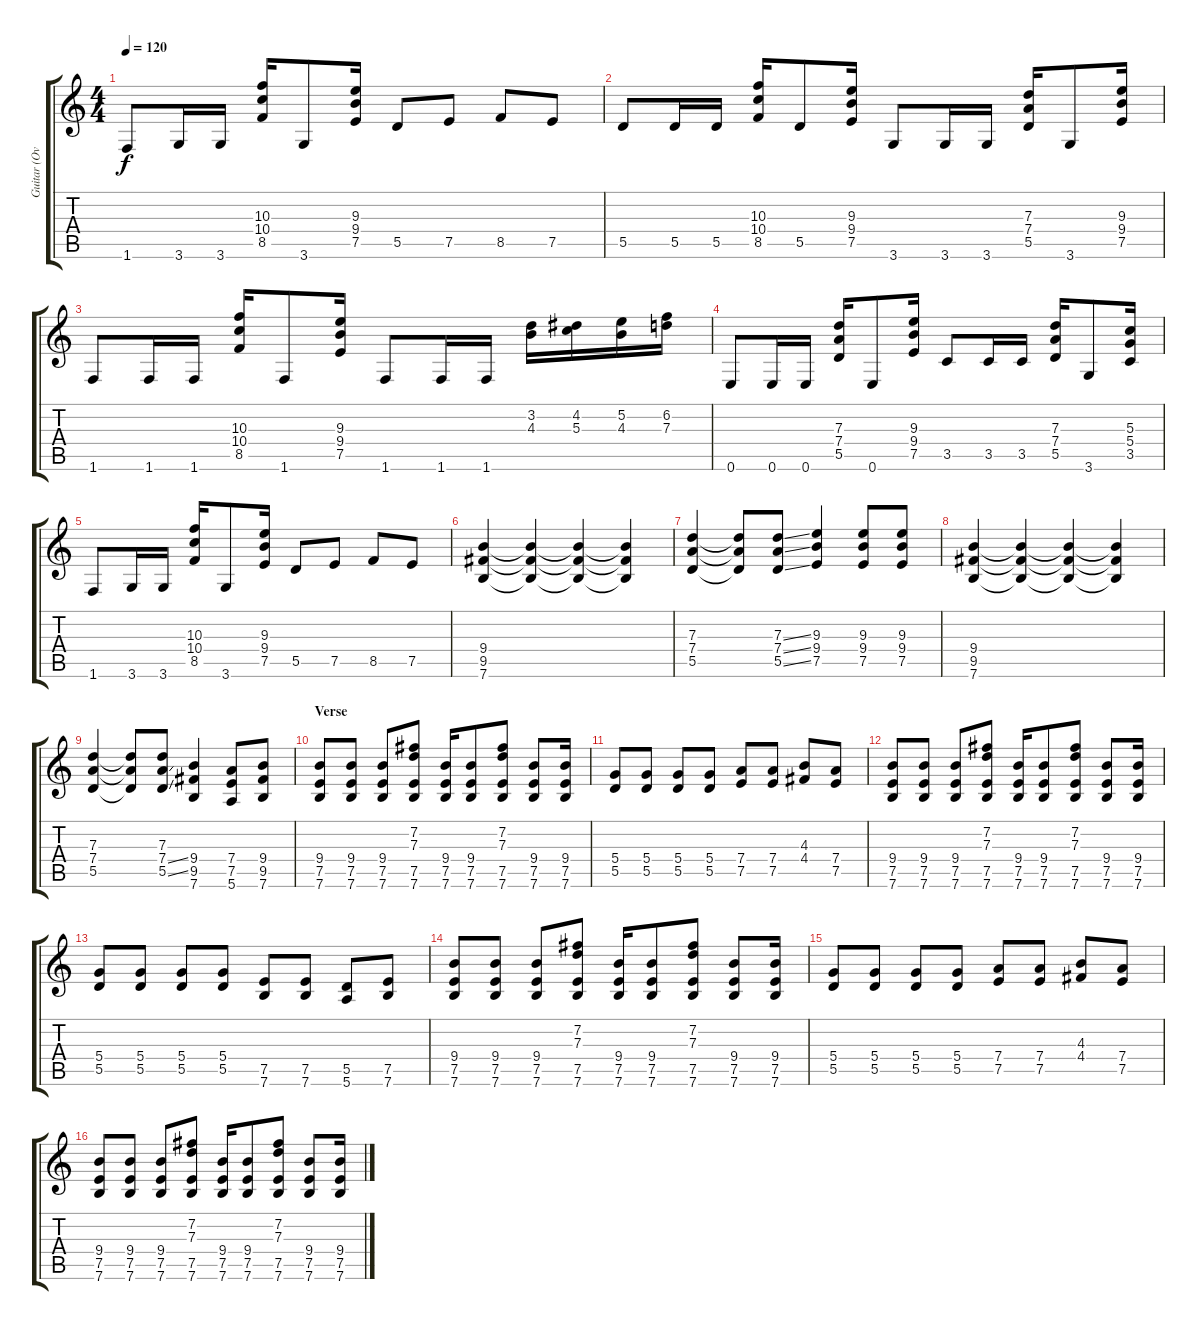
\track ("Guitar (Overdrive)" "Guitar (Ov") {instrument overdrivenguitar}
\staff {score tabs}
\tuning (E4 B3 G3 D3 A2 E2) {hide}
\ts (4 4)
\tempo 120
\clef g2
\ks c
1.6.8{dy f} 3.6.16 3.6.16 (10.3 10.4 8.5).16 3.6.8 (9.3 9.4 7.5).16 5.5.8 7.5.8 8.5.8 7.5.8 |
5.5.8 5.5.16 5.5.16 (10.3 10.4 8.5).16 5.5.8 (9.3 9.4 7.5).16 3.6.8 3.6.16 3.6.16 (7.3 7.4 5.5).16 3.6.8 (9.3 9.4 7.5).16 |
1.6.8 1.6.16 1.6.16 (10.3 10.4 8.5).16 1.6.8 (9.3 9.4 7.5).16 1.6.8 1.6.16 1.6.16 (3.2 4.3).16 (4.2 5.3).16 (5.2 4.3).16 (6.2 7.3).16 |
0.6.8 0.6.16 0.6.16 (7.3 7.4 5.5).16 0.6.8 (9.3 9.4 7.5).16 3.5.8 3.5.16 3.5.16 (7.3 7.4 5.5).16 3.6.8 (5.3 5.4 3.5).16 |
1.6.8 3.6.16 3.6.16 (10.3 10.4 8.5).16 3.6.8 (9.3 9.4 7.5).16 5.5.8 7.5.8 8.5.8 7.5.8 |
(9.4 9.5 7.6).4 (9.4{t} 9.5{t} 7.6{t}).4 (9.4{t} 9.5{t} 7.6{t}).4 (9.4{t} 9.5{t} 7.6{t}).4 |
(7.3 7.4 5.5).4 (7.3{t} 7.4{t} 5.5{t}).8 (7.3{ss} 7.4{ss} 5.5{ss}).8 (9.3 9.4 7.5).4 (9.3 9.4 7.5).8 (9.3 9.4 7.5).8 |
(9.4 9.5 7.6).4 (9.4{t} 9.5{t} 7.6{t}).4 (9.4{t} 9.5{t} 7.6{t}).4 (9.4{t} 9.5{t} 7.6{t}).4 |
(7.3 7.4 5.5).4 (7.3{t} 7.4{t} 5.5{t}).8 (7.3 7.4{ss} 5.5{ss}).8 (9.4 9.5 7.6).4 (7.4 7.5 5.6).8 (9.4 9.5 7.6).8 |
\section ("" "Verse")
(9.4 7.5 7.6).8 (9.4 7.5 7.6).8 (9.4 7.5 7.6).8 (7.2 7.3 7.5 7.6).8 (9.4 7.5 7.6).16 (9.4 7.5 7.6).8 (7.2 7.3 7.5 7.6).8 (9.4 7.5 7.6).8 (9.4 7.5 7.6).16 |
(5.4 5.5).8 (5.4 5.5).8 (5.4 5.5).8 (5.4 5.5).8 (7.4 7.5).8 (7.4 7.5).8 (4.3 4.4).8 (7.4 7.5).8 |
(9.4 7.5 7.6).8 (9.4 7.5 7.6).8 (9.4 7.5 7.6).8 (7.2 7.3 7.5 7.6).8 (9.4 7.5 7.6).16 (9.4 7.5 7.6).8 (7.2 7.3 7.5 7.6).8 (9.4 7.5 7.6).8 (9.4 7.5 7.6).16 |
(5.4 5.5).8 (5.4 5.5).8 (5.4 5.5).8 (5.4 5.5).8 (7.5 7.6).8 (7.5 7.6).8 (5.5 5.6).8 (7.5 7.6).8 |
(9.4 7.5 7.6).8 (9.4 7.5 7.6).8 (9.4 7.5 7.6).8 (7.2 7.3 7.5 7.6).8 (9.4 7.5 7.6).16 (9.4 7.5 7.6).8 (7.2 7.3 7.5 7.6).8 (9.4 7.5 7.6).8 (9.4 7.5 7.6).16 |
(5.4 5.5).8 (5.4 5.5).8 (5.4 5.5).8 (5.4 5.5).8 (7.4 7.5).8 (7.4 7.5).8 (4.3 4.4).8 (7.4 7.5).8 |
(9.4 7.5 7.6).8 (9.4 7.5 7.6).8 (9.4 7.5 7.6).8 (7.2 7.3 7.5 7.6).8 (9.4 7.5 7.6).16 (9.4 7.5 7.6).8 (7.2 7.3 7.5 7.6).8 (9.4 7.5 7.6).8 (9.4 7.5 7.6).16
